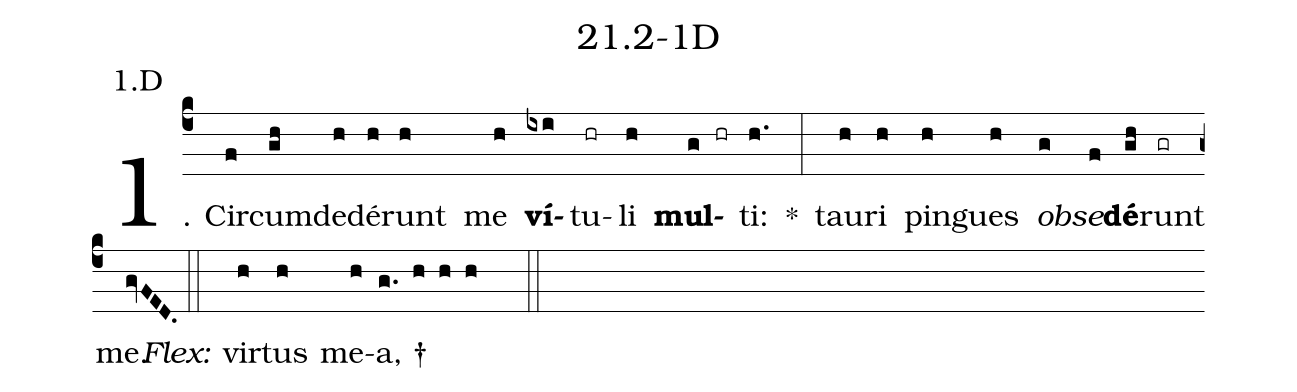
name: 21.2-1D;
annotation: 1.D;
%%
(c4)1. Cir(f)cum(gh)de(h)dé(h)runt(h) me(h) <b>ví</b>(ixi)tu(hr)li(h) <b>mul</b>(g hr)ti:(h.) *(:) tau(h)ri(h) pin(h)gues(h) <i>ob</i>(g)<i>se</i>(f)<b>dé</b>(gh)runt(gr) me.(gvFED.) (::)
<i>Flex:</i>()  vir(h)tus(h) me(h)a, †(g. h h h  ::)

%E(h) u(h) o(g) u(f) a(gh) e.(gvFED.) (::)
